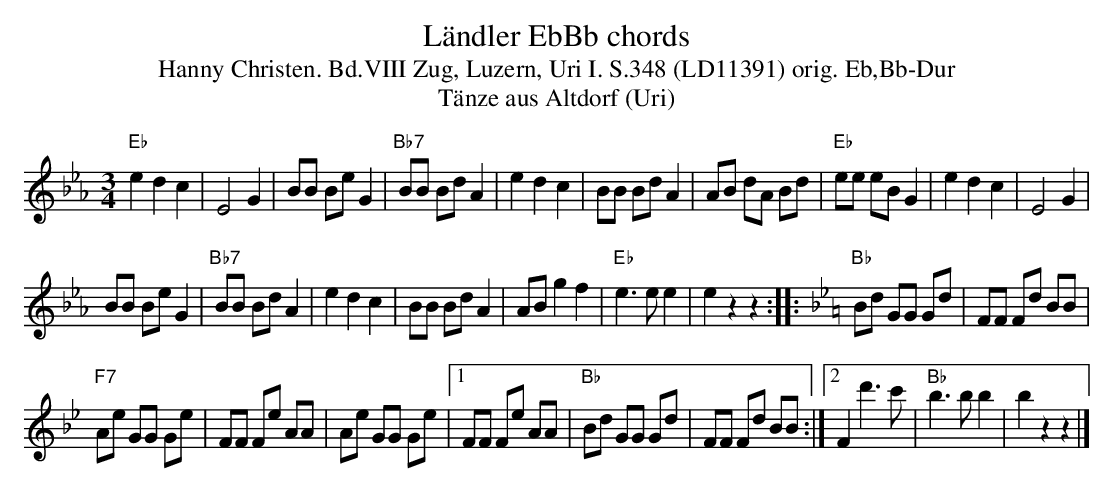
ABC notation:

X:1
T: L\"andler EbBb chords
T:Hanny Christen. Bd.VIII Zug, Luzern, Uri I. S.348 (LD11391) orig. Eb,Bb-Dur
T: T\"anze aus Altdorf (Uri)
M:3/4
L:1/8
K:Eb %%MIDI gchordon
"Eb"e2d2c2 | E4G2 | BB Be G2 | "Bb7"BB Bd A2 | e2d2c2 | BB Bd A2 | AB dA Bd | "Eb"ee eB G2 | e2d2c2 | E4G2 |
BB Be G2 | "Bb7"BB Bd A2 | e2d2c2 | BB Bd A2 | AB g2f2 | "Eb"e3ee2 | e2z2z2 :: [K:Bb] "Bb"Bd GG Gd | FF Fd BB |
"F7"Ae GG Ge | FF Fe AA | Ae GG Ge |1 FF Fe AA | "Bb"Bd GG Gd | FF Fd BB :|2 F2 d'3c' | "Bb"b3bb2 | b2z2z2 |]
